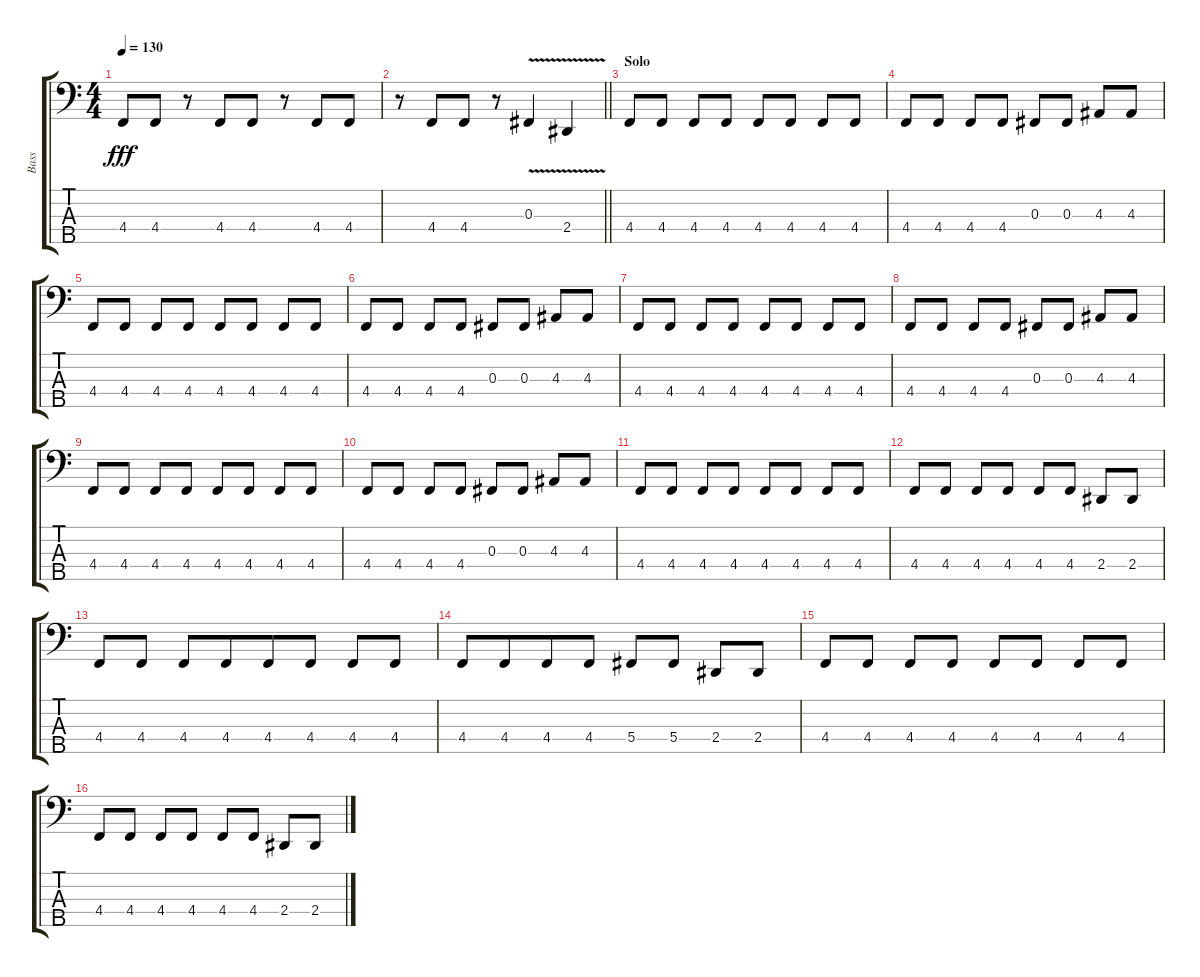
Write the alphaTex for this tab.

\track ("Bass" "Bass") {instrument electricbasspick}
\staff {score tabs}
\tuning (E2 B1 Gb1 Db1 Ab0) {hide}
\ts (4 4)
\tempo 130
\clef f4
\ks c
4.4.8{dy fff} 4.4.8 r.8 4.4.8{beam merge} 4.4.8 r.8 4.4.8 4.4.8 |
\barLineRight lightlight
r.8 4.4.8{beam merge} 4.4.8 r.8 0.3{v}.4 2.4{v}.4 |
\section ("" "Solo")
4.4.8 4.4.8 4.4.8 4.4.8 4.4.8 4.4.8 4.4.8 4.4.8 |
4.4.8 4.4.8 4.4.8 4.4.8 0.3.8 0.3.8 4.3.8 4.3.8 |
4.4.8 4.4.8 4.4.8 4.4.8 4.4.8 4.4.8 4.4.8 4.4.8 |
4.4.8 4.4.8 4.4.8 4.4.8 0.3.8 0.3.8 4.3.8 4.3.8 |
4.4.8 4.4.8 4.4.8 4.4.8 4.4.8 4.4.8 4.4.8 4.4.8 |
4.4.8 4.4.8 4.4.8 4.4.8 0.3.8 0.3.8 4.3.8 4.3.8 |
4.4.8 4.4.8 4.4.8 4.4.8 4.4.8 4.4.8 4.4.8 4.4.8 |
4.4.8 4.4.8 4.4.8 4.4.8 0.3.8 0.3.8 4.3.8 4.3.8 |
4.4.8 4.4.8 4.4.8 4.4.8 4.4.8 4.4.8 4.4.8 4.4.8 |
4.4.8 4.4.8 4.4.8 4.4.8 4.4.8 4.4.8 2.4.8 2.4.8 |
4.4.8 4.4.8 4.4.8 4.4.8{beam merge} 4.4.8 4.4.8 4.4.8 4.4.8 |
4.4.8 4.4.8{beam merge} 4.4.8 4.4.8 5.4.8 5.4.8 2.4.8 2.4.8 |
4.4.8 4.4.8 4.4.8 4.4.8 4.4.8 4.4.8 4.4.8 4.4.8 |
4.4.8 4.4.8 4.4.8 4.4.8 4.4.8 4.4.8 2.4.8 2.4.8
